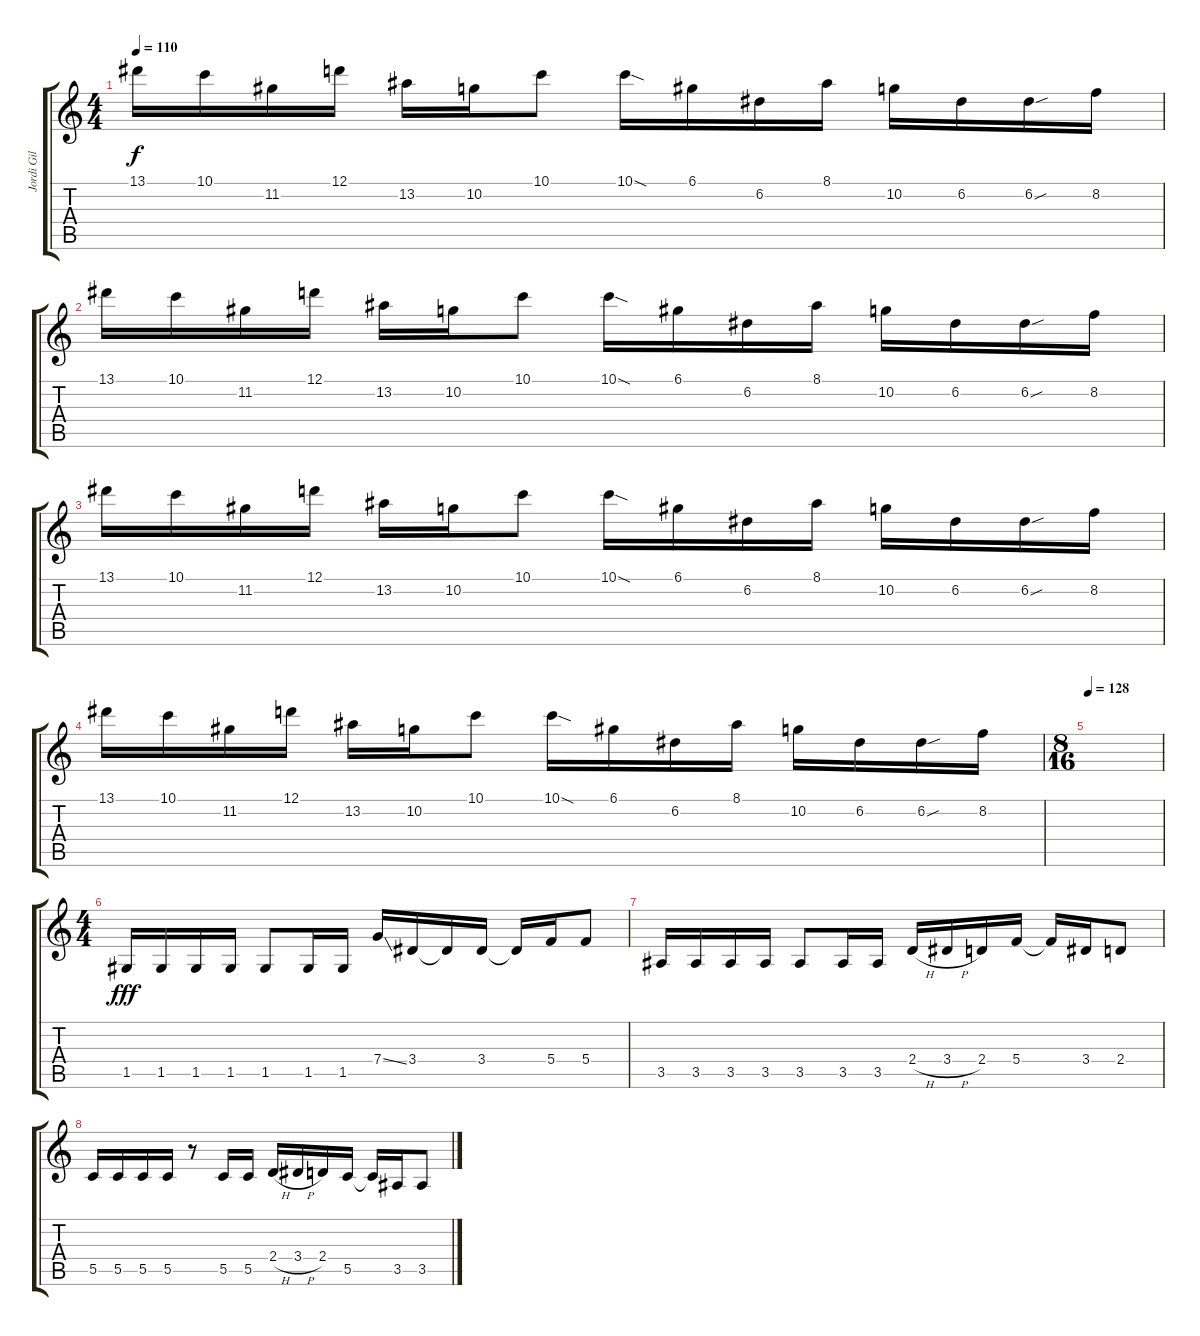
\track ("Jordi Gil" "Jordi Gil") {instrument overdrivenguitar}
\staff {score tabs}
\tuning (D4 A3 F3 C3 G2 C2) {hide}
\ts (4 4)
\tempo 110
\clef g2
\ks c
13.1.16{dy f} 10.1.16 11.2.16 12.1.16 13.2.16 10.2.16 10.1.8 10.1{sod}.16 6.1.16 6.2.16 8.1.16 10.2.16 6.2.16 6.2{sou}.16 8.2.16 |
13.1.16 10.1.16 11.2.16 12.1.16 13.2.16 10.2.16 10.1.8 10.1{sod}.16 6.1.16 6.2.16 8.1.16 10.2.16 6.2.16 6.2{sou}.16 8.2.16 |
13.1.16 10.1.16 11.2.16 12.1.16 13.2.16 10.2.16 10.1.8 10.1{sod}.16 6.1.16 6.2.16 8.1.16 10.2.16 6.2.16 6.2{sou}.16 8.2.16 |
13.1.16 10.1.16 11.2.16 12.1.16 13.2.16 10.2.16 10.1.8 10.1{sod}.16 6.1.16 6.2.16 8.1.16 10.2.16 6.2.16 6.2{sou}.16 8.2.16 |
\ts (8 16)
\tempo 128
|
\ts (4 4)
1.5.16{dy fff volume 13} 1.5.16 1.5.16 1.5.16 1.5.8 1.5.16 1.5.16 7.4{ss}.16 3.4.16 3.4{t}.16 3.4.16 3.4{t}.16 5.4.16 5.4.8 |
3.5.16 3.5.16 3.5.16 3.5.16 3.5.8 3.5.16 3.5.16 2.4{h}.16 3.4{h}.16 2.4.16 5.4.16 5.4{t}.16 3.4.16 2.4.8 |
5.5.16 5.5.16 5.5.16 5.5.16 r.8 5.5.16 5.5.16 2.4{h}.16 3.4{h}.16 2.4.16 5.5.16 5.5{t}.16 3.5.16 3.5.8
